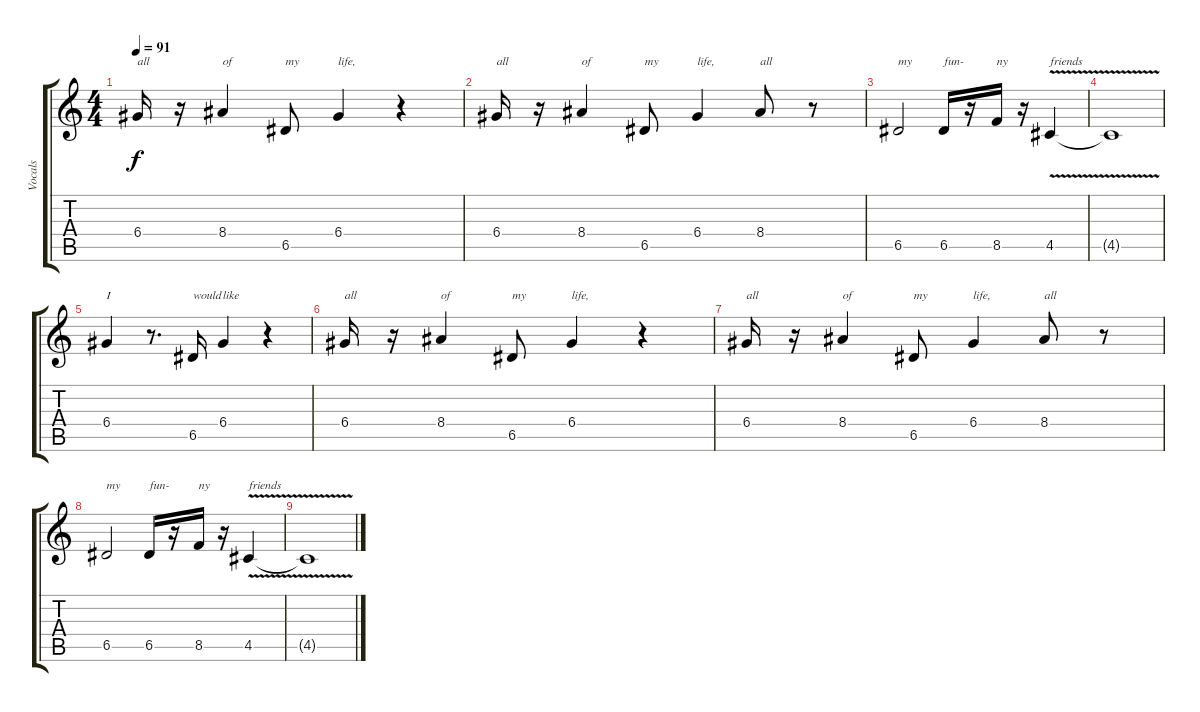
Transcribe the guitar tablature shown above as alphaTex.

\track ("Vocals" "Vocals") {instrument overdrivenguitar}
\staff {score tabs}
\tuning (E4 B3 G3 D3 A2 E2) {hide}
\ts (4 4)
\tempo 91
\clef g2
\ks c
6.4.16{txt "all" dy f} r.16 8.4.4{txt "of"} 6.5.8{txt "my"} 6.4.4{txt "life,"} r.4 |
6.4.16{txt "all"} r.16 8.4.4{txt "of"} 6.5.8{txt "my"} 6.4.4{txt "life,"} 8.4.8{txt "all"} r.8 |
6.5.2{txt "my"} 6.5.16{txt "fun-"} r.16 8.5.16{txt "ny"} r.16 4.5{v}.4{txt "friends"} |
4.5{t}.1 |
6.4.4{txt "I"} r.8{d} 6.5.16{txt "would"} 6.4.4{txt "like"} r.4 |
6.4.16{txt "all"} r.16 8.4.4{txt "of"} 6.5.8{txt "my"} 6.4.4{txt "life,"} r.4 |
6.4.16{txt "all"} r.16 8.4.4{txt "of"} 6.5.8{txt "my"} 6.4.4{txt "life,"} 8.4.8{txt "all"} r.8 |
6.5.2{txt "my"} 6.5.16{txt "fun-"} r.16 8.5.16{txt "ny"} r.16 4.5{v}.4{txt "friends"} |
4.5{t}.1
